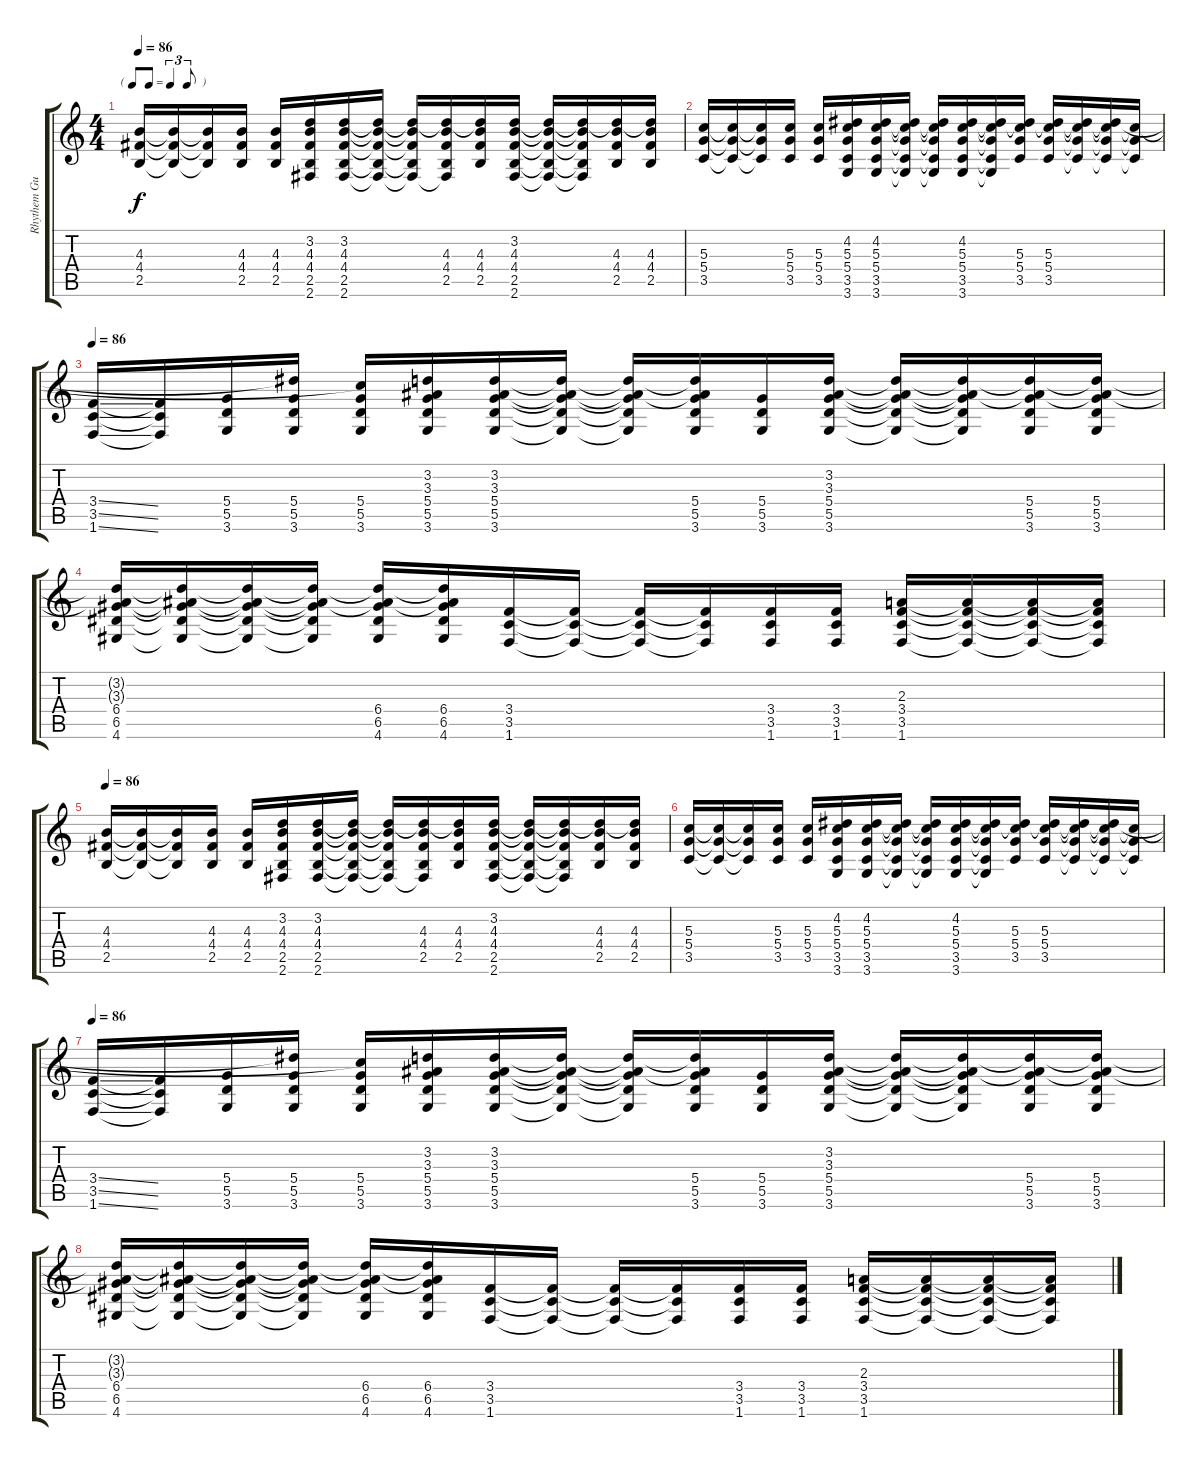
\track ("Rhythem Guitar" "Rhythem Gu") {instrument overdrivenguitar}
\staff {score tabs}
\tuning (E4 B3 G3 D3 A2 E2) {hide}
\ts (4 4)
\tf triplet8th
\tempo 86
\clef g2
\ks c
(4.3 4.4 2.5).16{dy f} (4.3{t} 4.4{t} 2.5{t}).16 (4.3{t} 4.4{t} 2.5{t}).16 (4.3 4.4 2.5).16 (4.3 4.4 2.5).16 (3.2 4.3 4.4 2.5 2.6).16 (3.2 4.3 4.4 2.5 2.6).16 (3.2{t} 4.3{t} 4.4{t} 2.5{t} 2.6{t}).16 (3.2{t} 4.3{t} 4.4{t} 2.5{t} 2.6{t}).16 (3.2{t} 4.3 4.4 2.5 2.6{t}).16 (3.2{t} 4.3 4.4 2.5).16 (3.2 4.3 4.4 2.5 2.6).16 (3.2{t} 4.3{t} 4.4{t} 2.5{t} 2.6{t}).16 (3.2{t} 4.3{t} 4.4{t} 2.5{t} 2.6{t}).16 (3.2{t} 4.3 4.4 2.5).16 (3.2{t} 4.3 4.4 2.5).16 |
(5.3 5.4 3.5).16 (5.3{t} 5.4{t} 3.5{t}).16 (5.3{t} 5.4{t} 3.5{t}).16 (5.3 5.4 3.5).16 (5.3 5.4 3.5).16 (4.2 5.3 5.4 3.5 3.6).16 (4.2 5.3 5.4 3.5 3.6).16 (4.2{t} 5.3{t} 5.4{t} 3.5{t} 3.6{t}).16 (4.2{t} 5.3{t} 5.4{t} 3.5{t} 3.6{t}).16 (4.2 5.3 5.4 3.5 3.6).16 (4.2{t} 5.3{t} 5.4{t} 3.5{t} 3.6{t}).16 (4.2{t} 5.3 5.4 3.5).16 (4.2{t} 5.3 5.4 3.5).16 (4.2{t} 5.3{t} 5.4{t} 3.5{t}).16 (4.2{t} 5.3{t} 5.4{t} 3.5{t}).16 (5.3{t} 5.4{t} 3.5{t}).16 |
\tempo 86
(3.4{ss} 3.5{ss} 1.6{ss}).16 (3.4{t} 3.5{t} 1.6{t}).16 (5.4 5.5 3.6).16 (4.2{t} 5.4 5.5 3.6).16 (5.3{t} 5.4 5.5 3.6).16 (3.2 3.3 5.4 5.5 3.6).16 (3.2 3.3 5.4 5.5 3.6).16 (3.2{t} 3.3{t} 5.4{t} 5.5{t} 3.6{t}).16 (3.2{t} 3.3{t} 5.4{t} 5.5{t} 3.6{t}).16 (3.2{t} 3.3{t} 5.4 5.5 3.6).16 (5.4 5.5 3.6).16 (3.2 3.3 5.4 5.5 3.6).16 (3.2{t} 3.3{t} 5.4{t} 5.5{t} 3.6{t}).16 (3.2{t} 3.3{t} 5.4{t} 5.5{t} 3.6{t}).16 (3.2{t} 3.3{t} 5.4 5.5 3.6).16 (3.2{t} 3.3{t} 5.4 5.5 3.6).16 |
(3.2{t} 3.3{t} 6.4 6.5 4.6).16 (3.2{t} 3.3{t} 6.4{t} 6.5{t} 4.6{t}).16 (3.2{t} 3.3{t} 6.4{t} 6.5{t} 4.6{t}).16 (3.2{t} 3.3{t} 6.4{t} 6.5{t} 4.6{t}).16 (3.2{t} 3.3{t} 6.4 6.5 4.6).16 (3.2{t} 3.3{t} 6.4 6.5 4.6).16 (3.4 3.5 1.6).16 (3.4{t} 3.5{t} 1.6{t}).16 (3.4{t} 3.5{t} 1.6{t}).16 (3.4{t} 3.5{t} 1.6{t}).16 (3.4 3.5 1.6).16 (3.4 3.5 1.6).16 (2.3 3.4 3.5 1.6).16 (2.3{t} 3.4{t} 3.5{t} 1.6{t}).16 (2.3{t} 3.4{t} 3.5{t} 1.6{t}).16 (2.3{t} 3.4{t} 3.5{t} 1.6{t}).16 |
\tempo 86
(4.3 4.4 2.5).16 (4.3{t} 4.4{t} 2.5{t}).16 (4.3{t} 4.4{t} 2.5{t}).16 (4.3 4.4 2.5).16 (4.3 4.4 2.5).16 (3.2 4.3 4.4 2.5 2.6).16 (3.2 4.3 4.4 2.5 2.6).16 (3.2{t} 4.3{t} 4.4{t} 2.5{t} 2.6{t}).16 (3.2{t} 4.3{t} 4.4{t} 2.5{t} 2.6{t}).16 (3.2{t} 4.3 4.4 2.5 2.6{t}).16 (3.2{t} 4.3 4.4 2.5).16 (3.2 4.3 4.4 2.5 2.6).16 (3.2{t} 4.3{t} 4.4{t} 2.5{t} 2.6{t}).16 (3.2{t} 4.3{t} 4.4{t} 2.5{t} 2.6{t}).16 (3.2{t} 4.3 4.4 2.5).16 (3.2{t} 4.3 4.4 2.5).16 |
(5.3 5.4 3.5).16 (5.3{t} 5.4{t} 3.5{t}).16 (5.3{t} 5.4{t} 3.5{t}).16 (5.3 5.4 3.5).16 (5.3 5.4 3.5).16 (4.2 5.3 5.4 3.5 3.6).16 (4.2 5.3 5.4 3.5 3.6).16 (4.2{t} 5.3{t} 5.4{t} 3.5{t} 3.6{t}).16 (4.2{t} 5.3{t} 5.4{t} 3.5{t} 3.6{t}).16 (4.2 5.3 5.4 3.5 3.6).16 (4.2{t} 5.3{t} 5.4{t} 3.5{t} 3.6{t}).16 (4.2{t} 5.3 5.4 3.5).16 (4.2{t} 5.3 5.4 3.5).16 (4.2{t} 5.3{t} 5.4{t} 3.5{t}).16 (4.2{t} 5.3{t} 5.4{t} 3.5{t}).16 (5.3{t} 5.4{t} 3.5{t}).16 |
\tempo 86
(3.4{ss} 3.5{ss} 1.6{ss}).16 (3.4{t} 3.5{t} 1.6{t}).16 (5.4 5.5 3.6).16 (4.2{t} 5.4 5.5 3.6).16 (5.3{t} 5.4 5.5 3.6).16 (3.2 3.3 5.4 5.5 3.6).16 (3.2 3.3 5.4 5.5 3.6).16 (3.2{t} 3.3{t} 5.4{t} 5.5{t} 3.6{t}).16 (3.2{t} 3.3{t} 5.4{t} 5.5{t} 3.6{t}).16 (3.2{t} 3.3{t} 5.4 5.5 3.6).16 (5.4 5.5 3.6).16 (3.2 3.3 5.4 5.5 3.6).16 (3.2{t} 3.3{t} 5.4{t} 5.5{t} 3.6{t}).16 (3.2{t} 3.3{t} 5.4{t} 5.5{t} 3.6{t}).16 (3.2{t} 3.3{t} 5.4 5.5 3.6).16 (3.2{t} 3.3{t} 5.4 5.5 3.6).16 |
(3.2{t} 3.3{t} 6.4 6.5 4.6).16 (3.2{t} 3.3{t} 6.4{t} 6.5{t} 4.6{t}).16 (3.2{t} 3.3{t} 6.4{t} 6.5{t} 4.6{t}).16 (3.2{t} 3.3{t} 6.4{t} 6.5{t} 4.6{t}).16 (3.2{t} 3.3{t} 6.4 6.5 4.6).16 (3.2{t} 3.3{t} 6.4 6.5 4.6).16 (3.4 3.5 1.6).16 (3.4{t} 3.5{t} 1.6{t}).16 (3.4{t} 3.5{t} 1.6{t}).16 (3.4{t} 3.5{t} 1.6{t}).16 (3.4 3.5 1.6).16 (3.4 3.5 1.6).16 (2.3 3.4 3.5 1.6).16 (2.3{t} 3.4{t} 3.5{t} 1.6{t}).16 (2.3{t} 3.4{t} 3.5{t} 1.6{t}).16 (2.3{t} 3.4{t} 3.5{t} 1.6{t}).16
